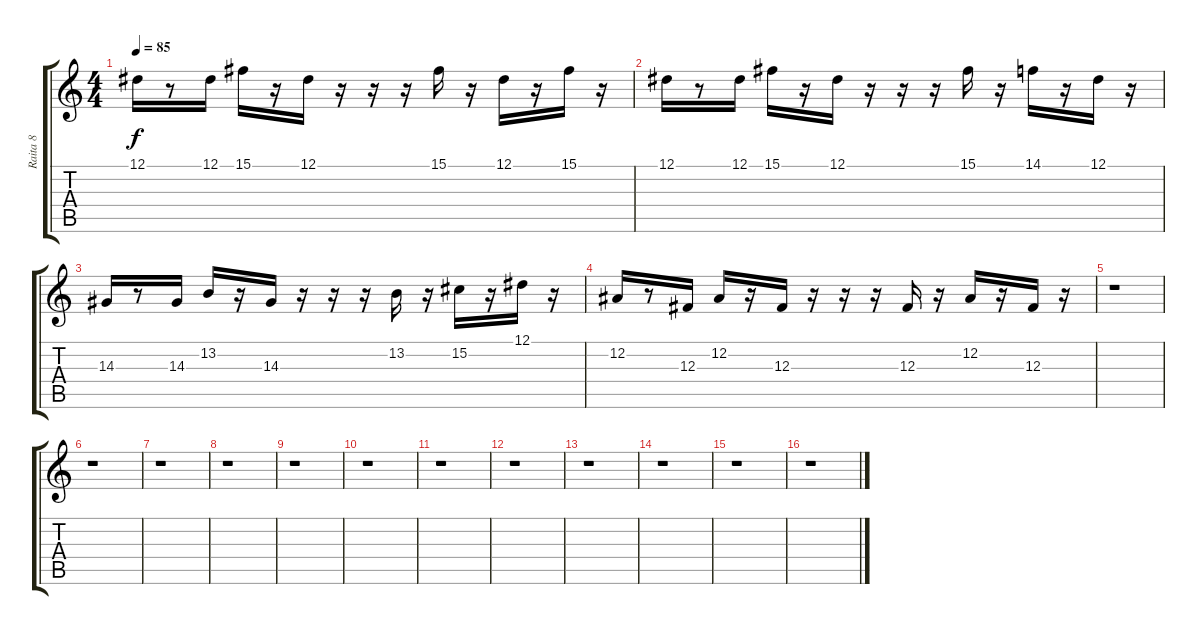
\track ("Raita 8" "Raita 8") {instrument whistle}
\staff {score tabs}
\tuning (Eb4 Bb3 Gb3 Db3 Ab2 Eb2) {hide}
\ts (4 4)
\tempo 85
\clef g2
\ks c
12.1.16{dy f} r.8 12.1.16 15.1.16 r.16 12.1.16 r.16 r.16 r.16 15.1.16 r.16 12.1.16 r.16 15.1.16 r.16 |
12.1.16 r.8 12.1.16 15.1.16 r.16 12.1.16 r.16 r.16 r.16 15.1.16 r.16 14.1.16 r.16 12.1.16 r.16 |
14.3.16 r.8 14.3.16 13.2.16 r.16 14.3.16 r.16 r.16 r.16 13.2.16 r.16 15.2.16 r.16 12.1.16 r.16 |
12.2.16 r.8 12.3.16 12.2.16 r.16 12.3.16 r.16 r.16 r.16 12.3.16 r.16 12.2.16 r.16 12.3.16 r.16 |
r.1 |
r.1 |
r.1 |
r.1 |
r.1 |
r.1 |
r.1 |
r.1 |
r.1 |
r.1 |
r.1 |
r.1
